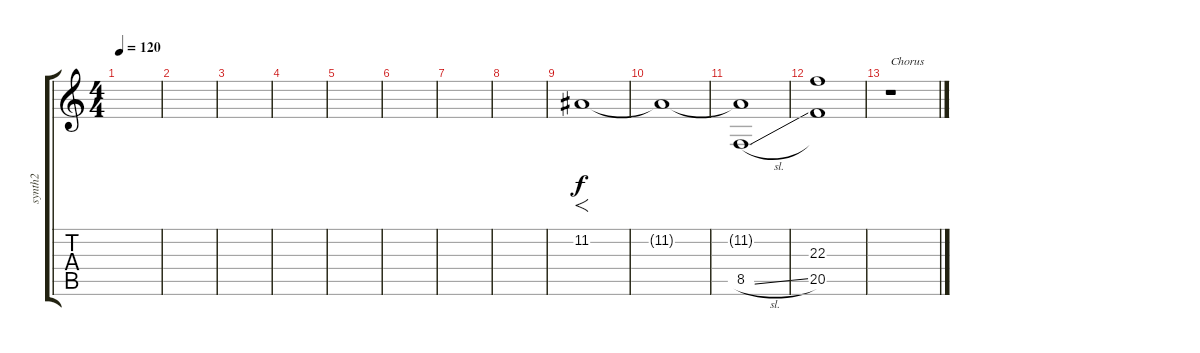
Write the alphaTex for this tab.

\track ("synth2" "synth2") {instrument pad8sweep}
\staff {score tabs}
\tuning (E4 B3 G3 D3 A2 E2) {hide}
\ts (4 4)
\tempo 120
\clef g2
\ks c
|
|
|
|
|
|
|
|
11.2.1{f} |
11.2{t}.1 |
(11.2{t} 8.5{sl}).1 |
(22.3 20.5).1 |
r.1{txt "Chorus"}
